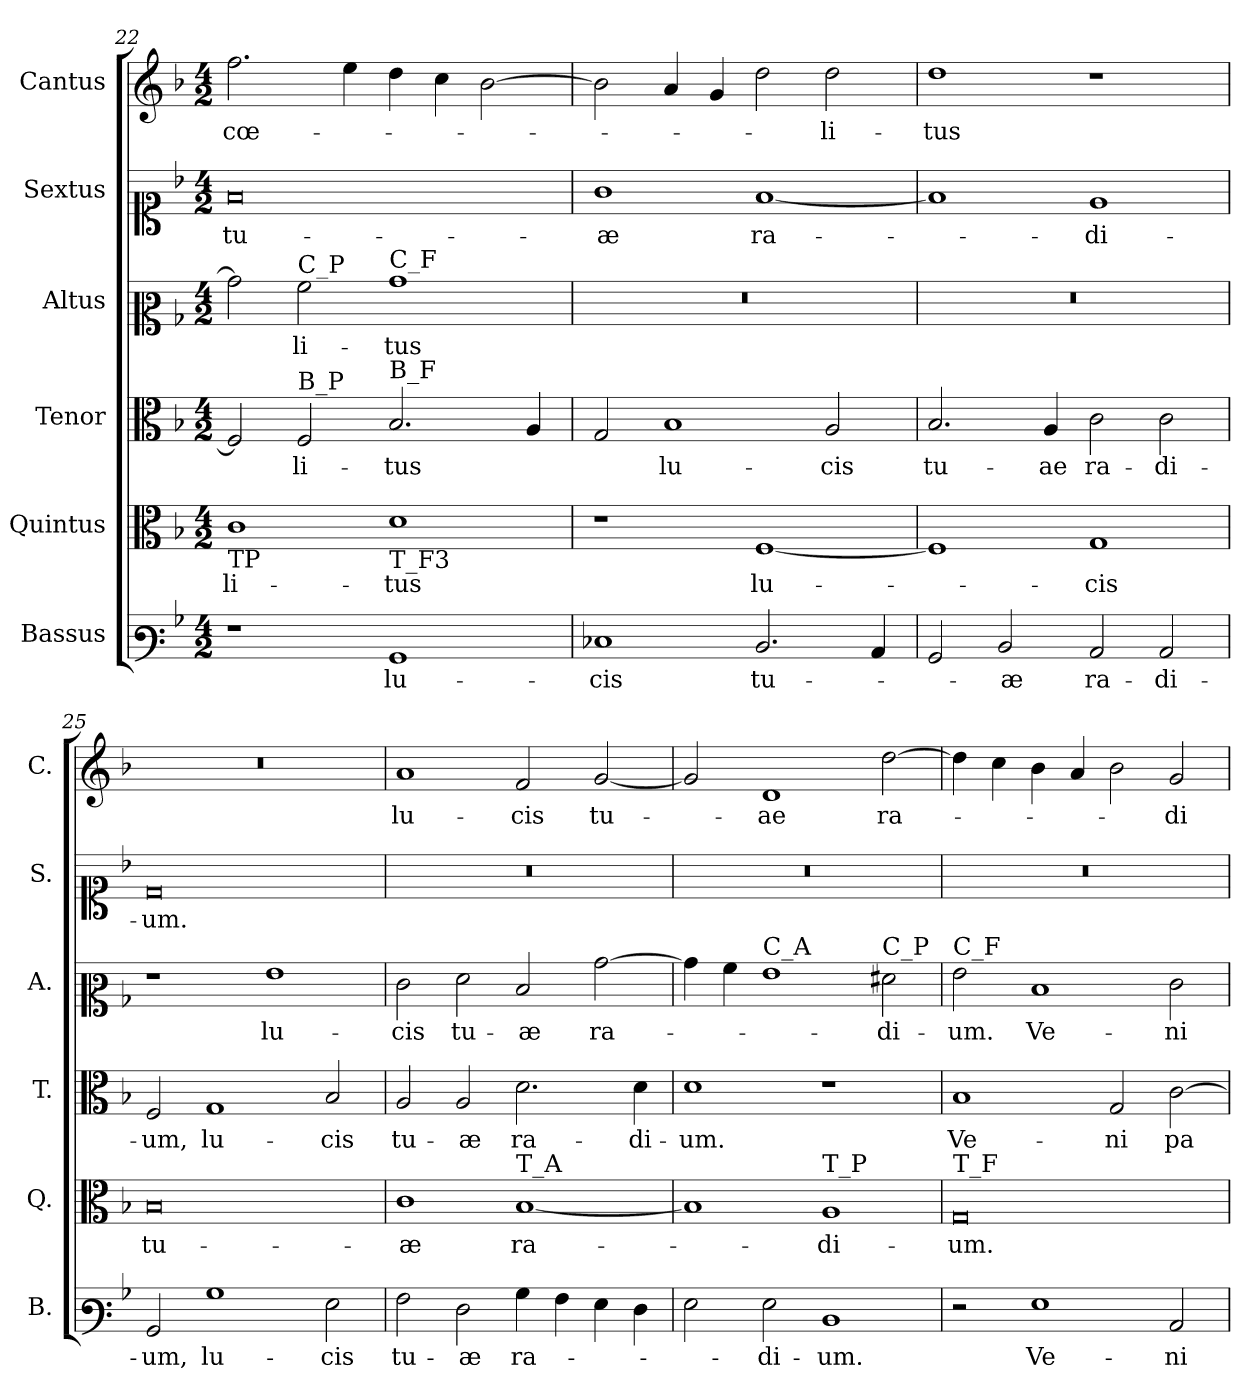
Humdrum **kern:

**kern	**text	**kern	**text	**kern	**text	**kern	**text	**kern	**text	**kern	**text
*part6	*part6	*part5	*part5	*part4	*part4	*part3	*part3	*part2	*part2	*part1	*part1
*staff6	*staff6	*staff5	*staff5	*staff4	*staff4	*staff3	*staff3	*staff2	*staff2	*staff1	*staff1
*I"Bassus	*	*I"Quintus	*	*I"Tenor	*	*I"Altus	*	*I"Sextus	*	*I"Cantus	*
*I'B.	*	*I'Q.	*	*I'T.	*	*I'A.	*	*I'S.	*	*I'C.	*
*clefF3	*	*clefC3	*	*clefC3	*	*clefC2	*	*clefC1	*	*clefG2	*
*k[b-]	*	*k[b-]	*	*k[b-]	*	*k[b-]	*	*k[b-]	*	*k[b-]	*
*M4/2	*	*M4/2	*	*M4/2	*	*M4/2	*	*M4/2	*	*M4/2	*
=22	=22	=22	=22	=22	=22	=22	=22	=22	=22	=22	=22
!	!	!LO:TX:b:t=TP	!	!	!	!	!	!	!	!	!
1r	.	1c	-li-	2F/]	.	2b-\]	.	0f	tu-	2.ff\	cœ-
!	!	!	!	!	!	!LO:TX:a:t=C_P	!	!	!	!	!
!	!	!	!	!LO:TX:a:t=B_P	!	!	!	!	!	!	!
.	.	.	.	2F/	-li-	2a\	-li-	.	.	.	.
.	.	.	.	.	.	.	.	.	.	4ee\	.
!	!	!	!	!	!	!LO:TX:a:t=C_F	!	!	!	!	!
!	!	!	!	!LO:TX:a:t=B_F	!	!	!	!	!	!	!
!	!	!LO:TX:b:t=T_F3	!	!	!	!	!	!	!	!	!
1BB-	lu-	1d	-tus	2.B-/	-tus	1b-	-tus	.	.	4dd\	.
.	.	.	.	.	.	.	.	.	.	4cc\	.
.	.	.	.	.	.	.	.	.	.	[2b-\	.
.	.	.	.	4A/	.	.	.	.	.	.	.
=23	=23	=23	=23	=23	=23	=23	=23	=23	=23	=23	=23
!	!	!	!	!	!	!LO:N:vis=1	!	!	!	!	!
1E-X	-cis	1r	.	2G/	.	0r	.	1g	-æ	2b-\]	.
.	.	.	.	1B-	lu-	.	.	.	.	4a/	.
.	.	.	.	.	.	.	.	.	.	4g/	.
2.D/	tu-	[1F	lu-	.	.	.	.	[1f	ra-	2dd\	.
.	.	.	.	2A/	-cis	.	.	.	.	2dd\	-li-
4C/	.	.	.	.	.	.	.	.	.	.	.
=24	=24	=24	=24	=24	=24	=24	=24	=24	=24	=24	=24
!	!	!	!	!	!	!LO:N:vis=1	!	!	!	!	!
2BB-/	.	1F]	.	2.B-/	tu-	0r	.	1f]	.	1dd	-tus
2D/	-æ	.	.	.	.	.	.	.	.	.	.
.	.	.	.	4A/	-ae	.	.	.	.	.	.
2C/	ra-	1G	-cis	2c\	ra-	.	.	1e	-di-	1r	.
2C/	-di-	.	.	2c\	-di-	.	.	.	.	.	.
=25	=25	=25	=25	=25	=25	=25	=25	=25	=25	=25	=25
!	!	!	!	!	!	!	!	!	!	!LO:N:vis=1	!
2BB-/	-um,	0B-	tu-	2F/	-um,	1r	.	0d	-um.	0r	.
1B-	lu-	.	.	1G	lu-	.	.	.	.	.	.
.	.	.	.	.	.	1g	lu-	.	.	.	.
2G\	-cis	.	.	2B-/	-cis	.	.	.	.	.	.
=26	=26	=26	=26	=26	=26	=26	=26	=26	=26	=26	=26
!	!	!	!	!	!	!	!	!LO:N:vis=1	!	!	!
2A\	tu-	1c	-æ	2A/	tu-	2e\	-cis	0r	.	1a	lu-
2F\	-æ	.	.	2A/	-æ	2f\	tu-	.	.	.	.
!	!	!LO:TX:a:t=T_A	!	!	!	!	!	!	!	!	!
4B-\	ra-	[1B-	ra-	2.d\	ra-	2d/	-æ	.	.	2f/	-cis
4A\	.	.	.	.	.	.	.	.	.	.	.
4G\	.	.	.	.	.	[2b-\	ra-	.	.	[2g/	tu-
4F\	.	.	.	4d\	-di-	.	.	.	.	.	.
=27	=27	=27	=27	=27	=27	=27	=27	=27	=27	=27	=27
!	!	!	!	!	!	!	!	!LO:N:vis=1	!	!	!
2G\	.	1B-]	.	1d	-um.	4b-\]	.	0r	.	2g/]	.
.	.	.	.	.	.	4a\	.	.	.	.	.
!	!	!	!	!	!	!LO:TX:a:t=C_A	!	!	!	!	!
2G\	-di-	.	.	.	.	1g	.	.	.	1d	-ae
!	!	!LO:TX:a:t=T_P	!	!	!	!	!	!	!	!	!
1D	-um.	1A	-di-	1r	.	.	.	.	.	.	.
!	!	!	!	!	!	!LO:TX:a:t=C_P	!	!	!	!	!
.	.	.	.	.	.	2f#X\	-di-	.	.	[2dd\	ra-
=28	=28	=28	=28	=28	=28	=28	=28	=28	=28	=28	=28
!	!	!	!	!	!	!LO:TX:a:t=C_F	!	!	!	!	!
!	!	!LO:TX:a:t=T_F	!	!	!	!	!	!	!	!	!
!	!	!	!	!	!	!	!	!LO:N:vis=1	!	!	!
2r	.	0G	-um.	1B-	Ve-	2g\	-um.	0r	.	4dd\]	.
.	.	.	.	.	.	.	.	.	.	4cc\	.
1G	Ve-	.	.	.	.	1d	Ve-	.	.	4b-\	.
.	.	.	.	.	.	.	.	.	.	4a/	.
.	.	.	.	2G/	-ni	.	.	.	.	2b-\	.
2C/	-ni	.	.	[2c\	pa-	2e\	-ni	.	.	2g/	-di-
=	=	=	=	=	=	=	=	=	=	=	=
*-	*-	*-	*-	*-	*-	*-	*-	*-	*-	*-	*-
